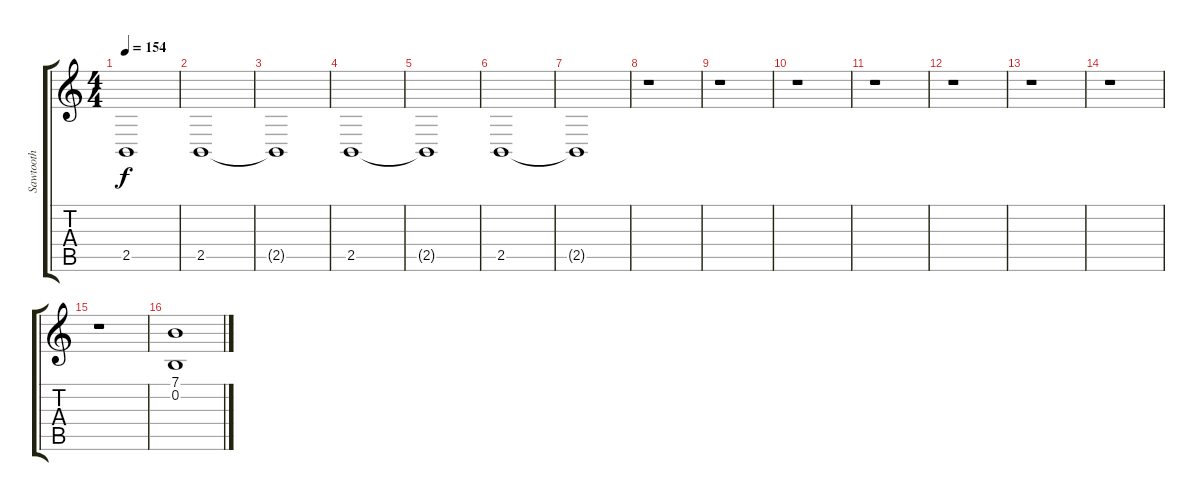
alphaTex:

\track ("Sawtooth" "Sawtooth") {instrument lead2sawtooth}
\staff {score tabs}
\tuning (E4 B3 G3 D3 A2 E2) {hide}
\ts (4 4)
\tempo 154
\clef g2
\ks c
2.5{t}.1{dy f} |
2.5.1 |
2.5{t}.1 |
2.5.1 |
2.5{t}.1 |
2.5.1 |
2.5{t}.1 |
r.1 |
r.1 |
r.1 |
r.1 |
r.1 |
r.1 |
r.1 |
r.1 |
(7.1 0.2).1
